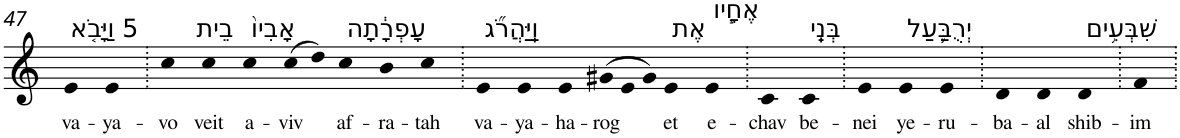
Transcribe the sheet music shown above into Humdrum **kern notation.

**kern	**text
*part1	*part1
*staff1	*staff1
*I"Piano	*
*I'Pno	*
!!LO:PB:g=z
*clefG2	*
*k[]	*
=47	=47
!LO:TX:a:t=5 וַיָּבֹ֤א	!
!	!LO:LY:b
4e	va-
!	!LO:LY:b
4e	-ya-
=48.	=48.
!	!LO:LY:b
4cc	-vo
!LO:TX:a:t=בֵית	!
!	!LO:LY:b
4cc	veit
!LO:TX:a:t=אָבִיו֙	!
!	!LO:LY:b
4cc	a-
!	!LO:LY:b
(>8cc	-viv
8dd)	.
!LO:TX:a:t=עָפְרָ֔תָה	!
!	!LO:LY:b
4cc	af-
!	!LO:LY:b
4b	-ra-
!	!LO:LY:b
4cc	-tah
=49.	=49.
!LO:TX:a:t=וַֽיַּהֲרֹ֞ג	!
!	!LO:LY:b
4e	va-
!	!LO:LY:b
4e	-ya-
!	!LO:LY:b
4e	-ha-
*Xtuplet	*
!	!LO:LY:b
(>12g#X	-rog
12e	.
12g#)	.
!LO:TX:a:t=אֶת	!
!	!LO:LY:b
4e	et
!LO:TX:a:t=אֶחָ֧יו	!
!	!LO:LY:b
4e	e-
=50.	=50.
!	!LO:LY:b
4c	-chav
!LO:TX:a:t=בְּנֵֽי	!
!	!LO:LY:b
4c	be-
=51.	=51.
!	!LO:LY:b
4e	-nei
!LO:TX:a:t=יְרֻבַּ֛עַל	!
!	!LO:LY:b
4e	ye-
!	!LO:LY:b
4e	-ru-
=52.	=52.
!	!LO:LY:b
4d	-ba-
!	!LO:LY:b
4d	-al
!LO:TX:a:t=שִׁבְּעִ֥ים	!
!	!LO:LY:b
4d	shib-
=53.	=53.
!	!LO:LY:b
4f	-im
=.	=.
*-	*-
